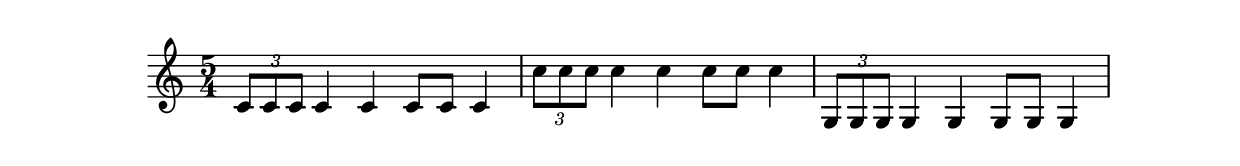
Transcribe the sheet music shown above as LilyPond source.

% DO NOT EDIT this file manually; it is automatically
% generated from Documentation/snippets/new
% Make any changes in Documentation/snippets/new/
% and then run scripts/auxiliar/makelsr.py
%
% This file is in the public domain.
%% Note: this file works from version 2.15.27
\version "2.15.27"

\header {
%% Translation of GIT committish: b482c3e5b56c3841a88d957e0ca12964bd3e64fa
  texidoces = "
En una música que tenga muchas apariciones de la
misma secuencia de notas a distintas alturas, podría ser de
utilidad la siguiente función musical.  Admite una nota, de la que
sólo se utiliza su altura.  Las funciones de apoyo en Scheme se
han tomado prestadas del documento de \"Consejos y trucos\" de la
versión 2.10 del manual.  Este ejemplo crea las duraciones
rítmicas que se usan a todo lo largo de «Marte», de «Los Planetas»
de Gustav Holst.

"
  doctitlees = "Crear una secuencia de notas a distintas alturas"

%% Translation of GIT committish: f5cfaf8ef4ac347702f554af0944ef0d8396e73a
  texidocfr = "
Lorsque la musique comporte à de nombreuses reprises une même séquence
sur des hauteurs différentes, la fonction musicale ci-dessous peut
s'avérer fort utile.  Elle considère une note dont seule la hauteur est
utilisée.  Cet exemple reproduit le rythme utilisé tout au long de
@qq{Mars}, l'une des pièces de l'œuvre de Gustav Holst @qq{Les planètes}.

"
  doctitlefr = "Création d'une séquence de notes de même hauteur"

  lsrtags = "pitches"

  texidoc = "
In music that contains many occurrences of the same sequence of notes
at different pitches, the following music function may prove useful.
It takes a note, of which only the pitch is used.   This example
creates the rhythm used throughout Mars, from Gustav Holst's The
Planets.

"
  doctitle = "Creating a sequence of notes on various pitches"
} % begin verbatim


rhythm =
#(define-music-function (parser location p) (ly:pitch?)
   "Make the rhythm in Mars (the Planets) at the given pitch"
  #{ \times 2/3 { $p 8 $p $p } $p 4 $p $p 8 $p $p 4 #})

\new Staff {
  \time 5/4
  \rhythm c'
  \rhythm c''
  \rhythm g
}
